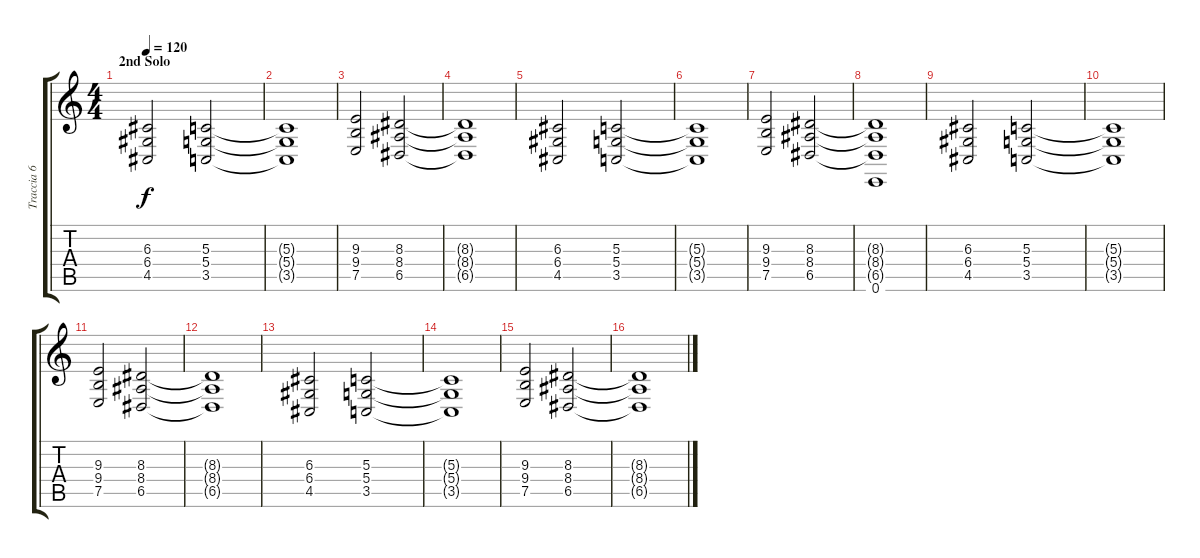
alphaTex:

\track ("Traccia 6" "Traccia 6") {instrument choiraahs}
\staff {score tabs}
\tuning (E4 B3 G3 D3 A2 E2) {hide}
\ts (4 4)
\section ("" "2nd Solo")
\tempo 120
\clef g2
\ks c
(6.3 6.4 4.5).2{dy f} (5.3 5.4 3.5).2 |
(5.3{t} 5.4{t} 3.5{t}).1 |
(9.3 9.4 7.5).2 (8.3 8.4 6.5).2 |
(8.3{t} 8.4{t} 6.5{t}).1 |
(6.3 6.4 4.5).2 (5.3 5.4 3.5).2 |
(5.3{t} 5.4{t} 3.5{t}).1 |
(9.3 9.4 7.5).2 (8.3 8.4 6.5).2 |
(8.3{t} 8.4{t} 6.5{t} 0.6).1 |
(6.3 6.4 4.5).2 (5.3 5.4 3.5).2 |
(5.3{t} 5.4{t} 3.5{t}).1 |
(9.3 9.4 7.5).2 (8.3 8.4 6.5).2 |
(8.3{t} 8.4{t} 6.5{t}).1 |
(6.3 6.4 4.5).2 (5.3 5.4 3.5).2 |
(5.3{t} 5.4{t} 3.5{t}).1 |
(9.3 9.4 7.5).2 (8.3 8.4 6.5).2 |
(8.3{t} 8.4{t} 6.5{t}).1
